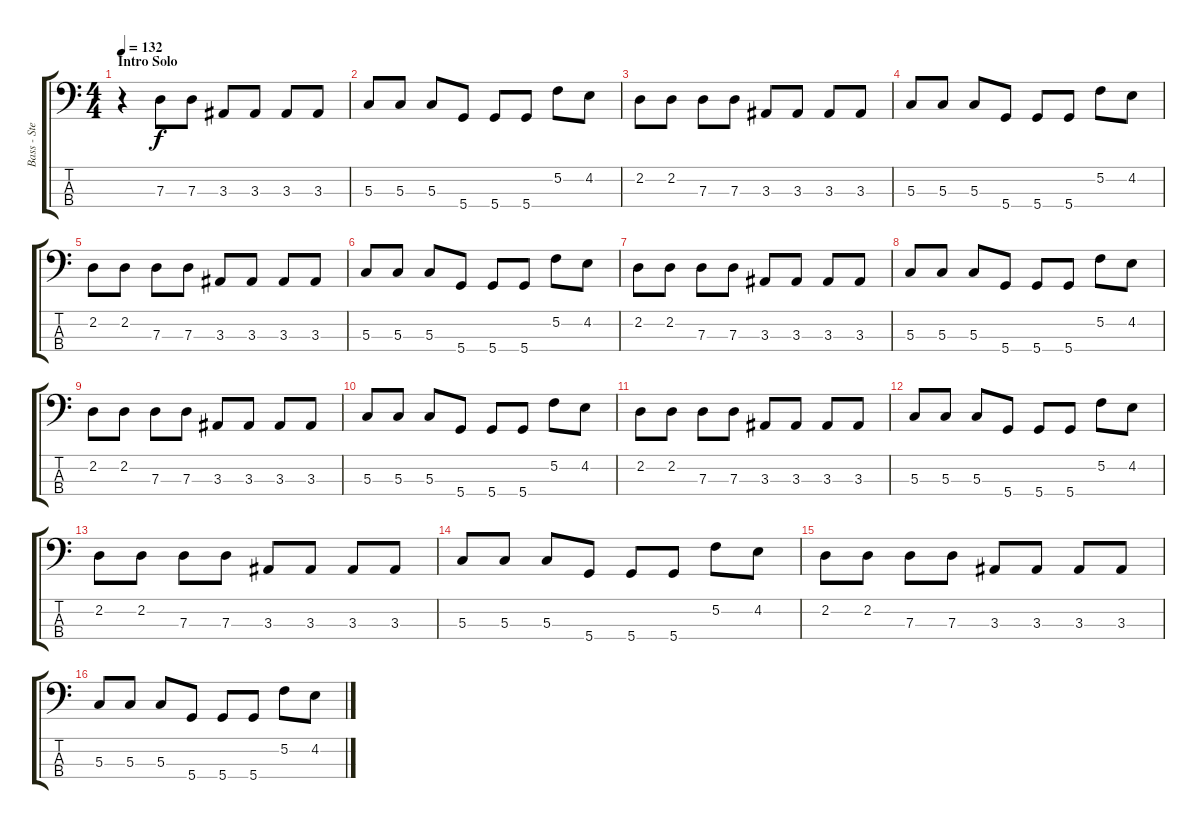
\track ("Bass - Steve Dawson" "Bass - Ste") {instrument electricbassfinger}
\staff {score tabs}
\tuning (F2 C2 G1 D1) {hide}
\ts (4 4)
\section ("" "Intro Solo")
\tempo 132
\clef f4
\ks c
r.4{dy f instrument electricbassfinger} 7.3.8 7.3.8 3.3.8 3.3.8 3.3.8 3.3.8 |
5.3.8 5.3.8 5.3.8 5.4.8 5.4.8 5.4.8 5.2.8 4.2.8 |
2.2.8 2.2.8 7.3.8 7.3.8 3.3.8 3.3.8 3.3.8 3.3.8 |
5.3.8 5.3.8 5.3.8 5.4.8 5.4.8 5.4.8 5.2.8 4.2.8 |
2.2.8 2.2.8 7.3.8 7.3.8 3.3.8 3.3.8 3.3.8 3.3.8 |
5.3.8 5.3.8 5.3.8 5.4.8 5.4.8 5.4.8 5.2.8 4.2.8 |
2.2.8 2.2.8 7.3.8 7.3.8 3.3.8 3.3.8 3.3.8 3.3.8 |
5.3.8 5.3.8 5.3.8 5.4.8 5.4.8 5.4.8 5.2.8 4.2.8 |
2.2.8 2.2.8 7.3.8 7.3.8 3.3.8 3.3.8 3.3.8 3.3.8 |
5.3.8 5.3.8 5.3.8 5.4.8 5.4.8 5.4.8 5.2.8 4.2.8 |
2.2.8 2.2.8 7.3.8 7.3.8 3.3.8 3.3.8 3.3.8 3.3.8 |
5.3.8 5.3.8 5.3.8 5.4.8 5.4.8 5.4.8 5.2.8 4.2.8 |
2.2.8 2.2.8 7.3.8 7.3.8 3.3.8 3.3.8 3.3.8 3.3.8 |
5.3.8 5.3.8 5.3.8 5.4.8 5.4.8 5.4.8 5.2.8 4.2.8 |
2.2.8 2.2.8 7.3.8 7.3.8 3.3.8 3.3.8 3.3.8 3.3.8 |
5.3.8 5.3.8 5.3.8 5.4.8 5.4.8 5.4.8 5.2.8 4.2.8
